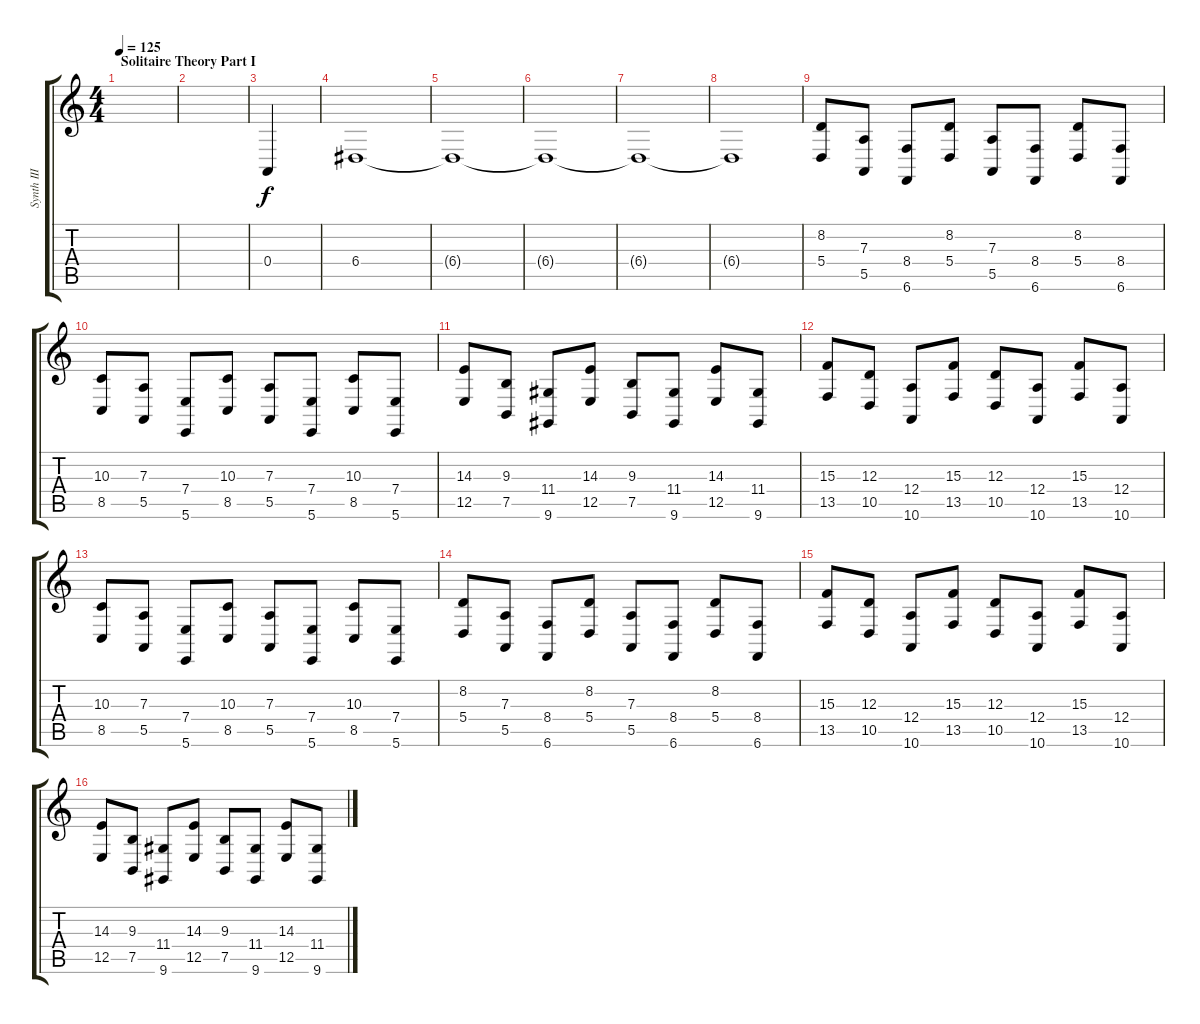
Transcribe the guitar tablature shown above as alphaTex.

\track ("Synth III" "Synth III") {instrument synthstrings2}
\staff {score tabs}
\tuning (B3 Gb3 D3 A2 E2 B1) {hide}
\ts (4 4)
\section ("" "Solitaire Theory Part I")
\tempo 125
\clef g2
\ks c
|
|
0.4.4{volume 0} |
6.4.1{volume 16} |
6.4{t}.1 |
6.4{t}.1 |
6.4{t}.1 |
6.4{t}.1 |
(8.2 5.4).8 (7.3 5.5).8 (8.4 6.6).8 (8.2 5.4).8 (7.3 5.5).8 (8.4 6.6).8 (8.2 5.4).8 (8.4 6.6).8 |
(10.3 8.5).8 (7.3 5.5).8 (7.4 5.6).8 (10.3 8.5).8 (7.3 5.5).8 (7.4 5.6).8 (10.3 8.5).8 (7.4 5.6).8 |
(14.3 12.5).8 (9.3 7.5).8 (11.4 9.6).8 (14.3 12.5).8 (9.3 7.5).8 (11.4 9.6).8 (14.3 12.5).8 (11.4 9.6).8 |
(15.3 13.5).8 (12.3 10.5).8 (12.4 10.6).8 (15.3 13.5).8 (12.3 10.5).8 (12.4 10.6).8 (15.3 13.5).8 (12.4 10.6).8 |
(10.3 8.5).8 (7.3 5.5).8 (7.4 5.6).8 (10.3 8.5).8 (7.3 5.5).8 (7.4 5.6).8 (10.3 8.5).8 (7.4 5.6).8 |
(8.2 5.4).8 (7.3 5.5).8 (8.4 6.6).8 (8.2 5.4).8 (7.3 5.5).8 (8.4 6.6).8 (8.2 5.4).8 (8.4 6.6).8 |
(15.3 13.5).8 (12.3 10.5).8 (12.4 10.6).8 (15.3 13.5).8 (12.3 10.5).8 (12.4 10.6).8 (15.3 13.5).8 (12.4 10.6).8 |
(14.3 12.5).8 (9.3 7.5).8 (11.4 9.6).8 (14.3 12.5).8 (9.3 7.5).8 (11.4 9.6).8 (14.3 12.5).8 (11.4 9.6).8
